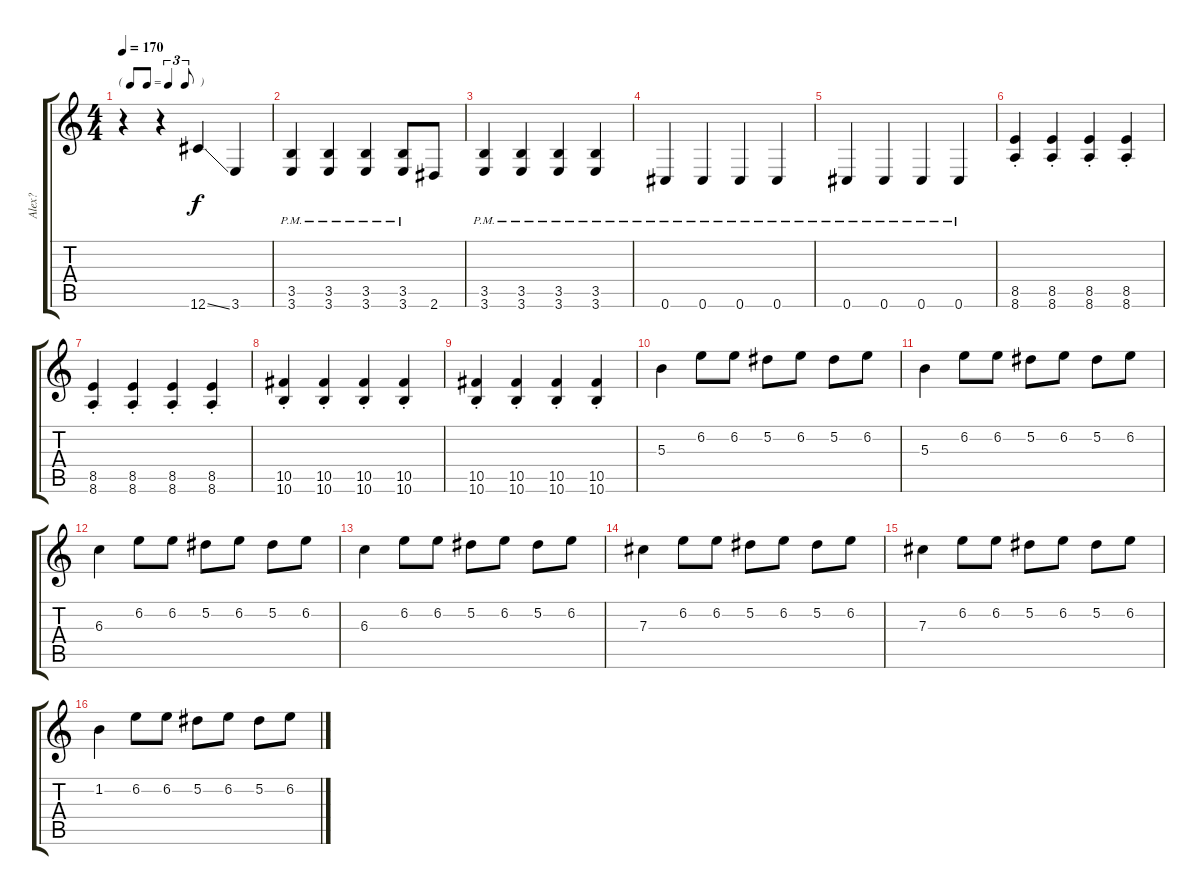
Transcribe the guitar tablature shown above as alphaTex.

\track ("Alex?" "Alex?") {instrument distortionguitar}
\staff {score tabs}
\tuning (Eb4 Bb3 Gb3 Db3 Ab2 Db2) {hide}
\ts (4 4)
\tf triplet8th
\tempo 170
\clef g2
\ks c
r.4{dy f} r.4 12.6{ss}.4 3.6.4 |
(3.5{pm} 3.6{pm}).4 (3.5{pm} 3.6{pm}).4 (3.5{pm} 3.6{pm}).4 (3.5{pm} 3.6{pm}).8 2.6.8 |
(3.5{pm} 3.6{pm}).4 (3.5{pm} 3.6{pm}).4 (3.5{pm} 3.6{pm}).4 (3.5{pm} 3.6{pm}).4 |
0.6{pm}.4 0.6{pm}.4 0.6{pm}.4 0.6{pm}.4 |
0.6{pm}.4 0.6{pm}.4 0.6{pm}.4 0.6{pm}.4 |
(8.5{st} 8.6{st}).4 (8.5{st} 8.6{st}).4 (8.5{st} 8.6{st}).4 (8.5{st} 8.6{st}).4 |
(8.5{st} 8.6{st}).4 (8.5{st} 8.6{st}).4 (8.5{st} 8.6{st}).4 (8.5{st} 8.6{st}).4 |
(10.5{st} 10.6{st}).4 (10.5{st} 10.6{st}).4 (10.5{st} 10.6{st}).4 (10.5{st} 10.6{st}).4 |
(10.5{st} 10.6{st}).4 (10.5{st} 10.6{st}).4 (10.5{st} 10.6{st}).4 (10.5{st} 10.6{st}).4 |
5.3.4 6.2.8 6.2.8 5.2.8 6.2.8 5.2.8 6.2.8 |
5.3.4 6.2.8 6.2.8 5.2.8 6.2.8 5.2.8 6.2.8 |
6.3.4 6.2.8 6.2.8 5.2.8 6.2.8 5.2.8 6.2.8 |
6.3.4 6.2.8 6.2.8 5.2.8 6.2.8 5.2.8 6.2.8 |
7.3.4 6.2.8 6.2.8 5.2.8 6.2.8 5.2.8 6.2.8 |
7.3.4 6.2.8 6.2.8 5.2.8 6.2.8 5.2.8 6.2.8 |
1.2.4 6.2.8 6.2.8 5.2.8 6.2.8 5.2.8 6.2.8
